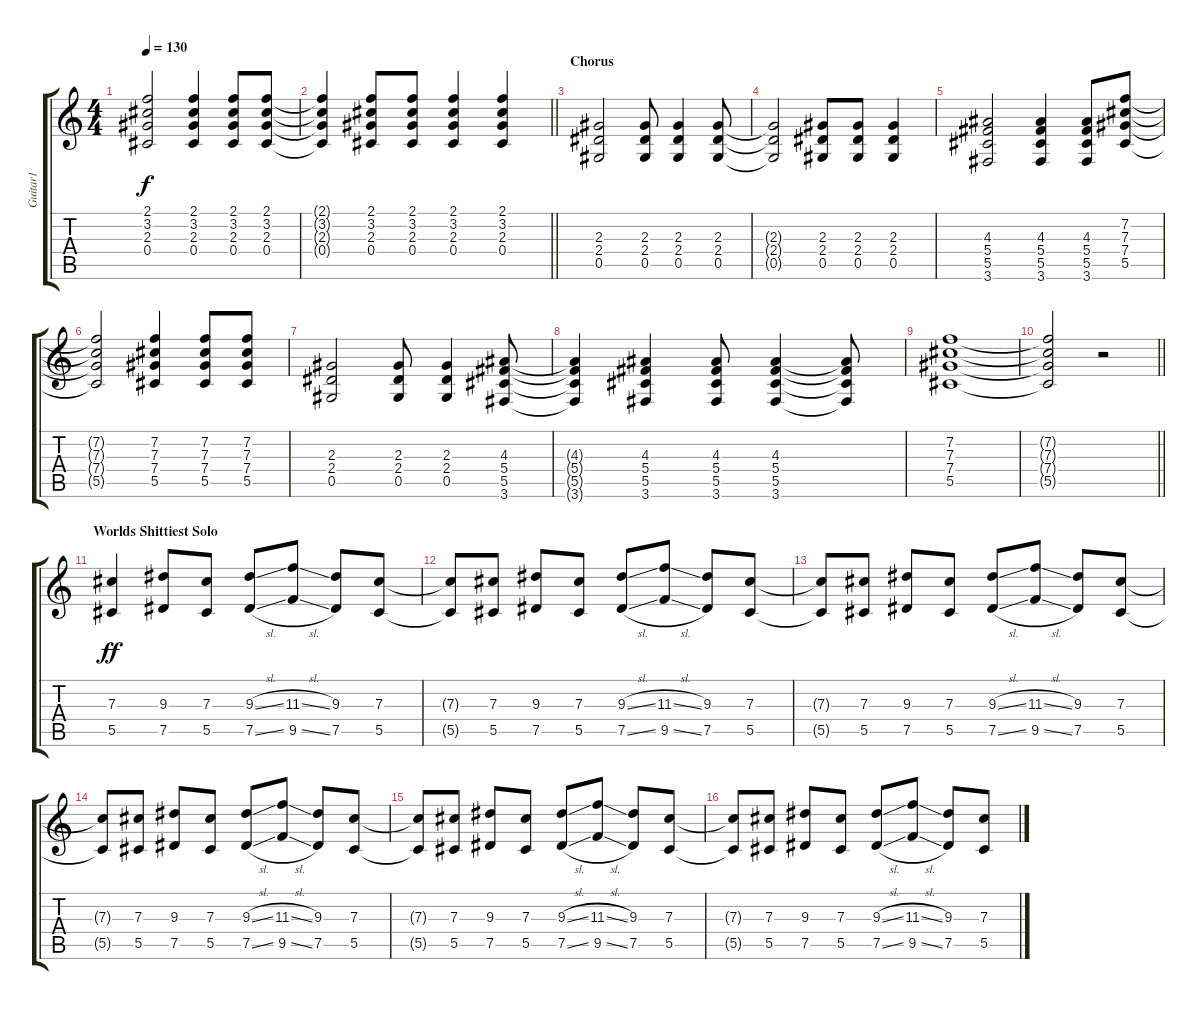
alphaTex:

\track ("Guitar1" "Guitar1") {instrument acousticguitarsteel}
\staff {score tabs}
\tuning (Eb4 Bb3 Gb3 Db3 Ab2 Eb2) {hide}
\ts (4 4)
\tempo 130
\clef g2
\ks c
(2.1 3.2 2.3 0.4).2{dy f} (2.1 3.2 2.3 0.4).4 (2.1 3.2 2.3 0.4).8 (2.1 3.2 2.3 0.4).8 |
\barLineRight lightlight
(2.1{t} 3.2{t} 2.3{t} 0.4{t}).4 (2.1 3.2 2.3 0.4).8 (2.1 3.2 2.3 0.4).8 (2.1 3.2 2.3 0.4).4 (2.1 3.2 2.3 0.4).4 |
\section ("" "Chorus")
(2.3 2.4 0.5).2{instrument distortionguitar} (2.3 2.4 0.5).8 (2.3 2.4 0.5).4 (2.3 2.4 0.5).8 |
(2.3{t} 2.4{t} 0.5{t}).2 (2.3 2.4 0.5).8 (2.3 2.4 0.5).8 (2.3 2.4 0.5).4 |
(4.3 5.4 5.5 3.6).2 (4.3 5.4 5.5 3.6).4 (4.3 5.4 5.5 3.6).8 (7.2 7.3 7.4 5.5).8 |
(7.2{t} 7.3{t} 7.4{t} 5.5{t}).2 (7.2 7.3 7.4 5.5).4 (7.2 7.3 7.4 5.5).8 (7.2 7.3 7.4 5.5).8 |
(2.3 2.4 0.5).2 (2.3 2.4 0.5).8 (2.3 2.4 0.5).4 (4.3 5.4 5.5 3.6).8 |
(4.3{t} 5.4{t} 5.5{t} 3.6{t}).4 (4.3 5.4 5.5 3.6).4 (4.3 5.4 5.5 3.6).8 (4.3 5.4 5.5 3.6).4 (4.3{t} 5.4{t} 5.5{t} 3.6{t}).8 |
(7.2 7.3 7.4 5.5).1 |
\barLineRight lightlight
(7.2{t} 7.3{t} 7.4{t} 5.5{t}).2 r.2 |
\section ("" "Worlds Shittiest Solo")
(7.3 5.5).4{dy ff} (9.3 7.5).8 (7.3 5.5).8 (9.3{sl} 7.5{sl}).8 (11.3{sl} 9.5{sl}).8 (9.3 7.5).8 (7.3 5.5).8 |
(7.3{t} 5.5{t}).8 (7.3 5.5).8 (9.3 7.5).8 (7.3 5.5).8 (9.3{sl} 7.5{sl}).8 (11.3{sl} 9.5{sl}).8 (9.3 7.5).8 (7.3 5.5).8 |
(7.3{t} 5.5{t}).8 (7.3 5.5).8 (9.3 7.5).8 (7.3 5.5).8 (9.3{sl} 7.5{sl}).8 (11.3{sl} 9.5{sl}).8 (9.3 7.5).8 (7.3 5.5).8 |
(7.3{t} 5.5{t}).8 (7.3 5.5).8 (9.3 7.5).8 (7.3 5.5).8 (9.3{sl} 7.5{sl}).8 (11.3{sl} 9.5{sl}).8 (9.3 7.5).8 (7.3 5.5).8 |
(7.3{t} 5.5{t}).8 (7.3 5.5).8 (9.3 7.5).8 (7.3 5.5).8 (9.3{sl} 7.5{sl}).8 (11.3{sl} 9.5{sl}).8 (9.3 7.5).8 (7.3 5.5).8 |
(7.3{t} 5.5{t}).8 (7.3 5.5).8 (9.3 7.5).8 (7.3 5.5).8 (9.3{sl} 7.5{sl}).8 (11.3{sl} 9.5{sl}).8 (9.3 7.5).8 (7.3 5.5).8
